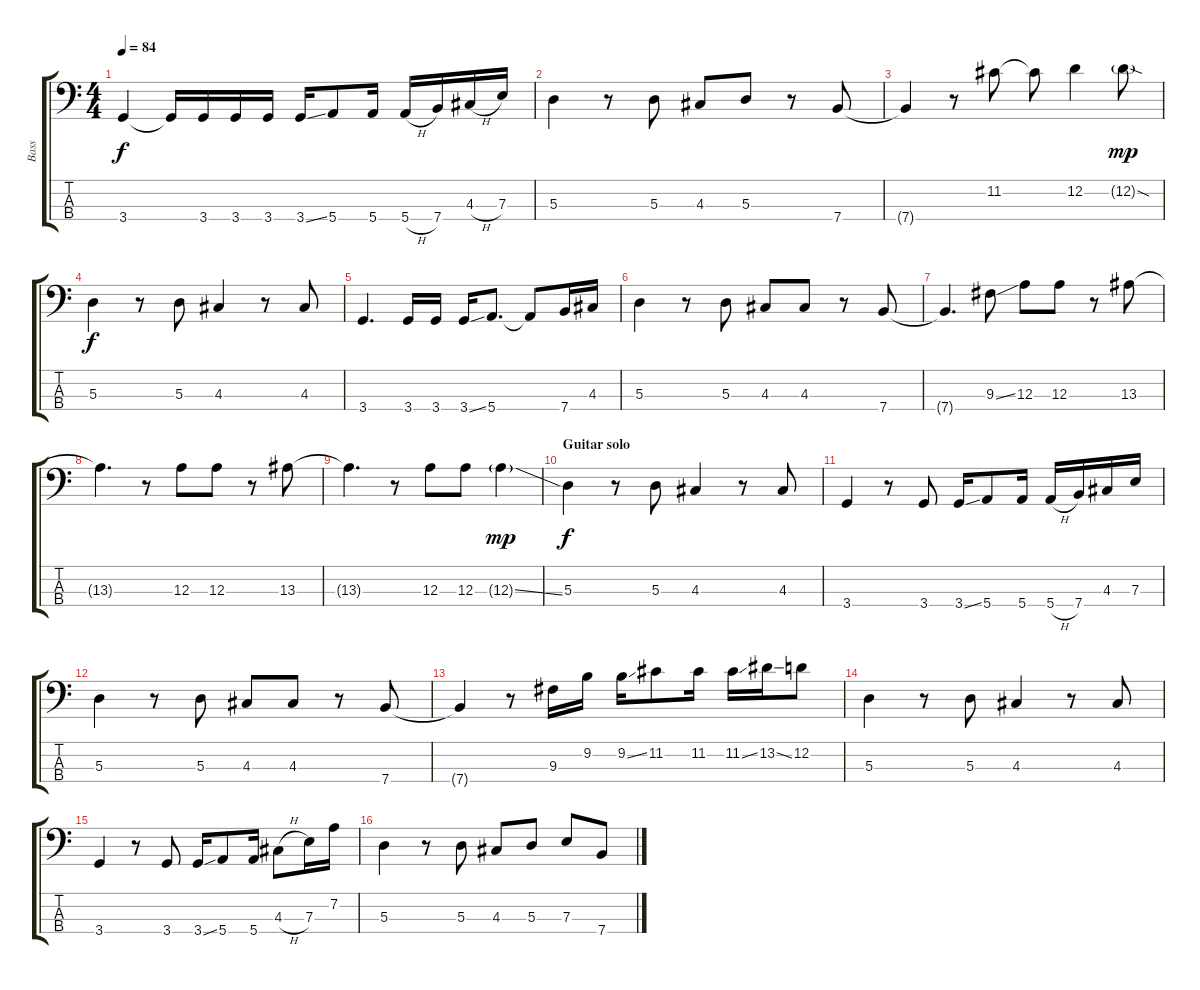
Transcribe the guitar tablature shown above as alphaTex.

\track ("Bass" "Bass") {instrument electricbassfinger}
\staff {score tabs}
\tuning (G2 D2 A1 E1) {hide}
\ts (4 4)
\tempo 84
\clef f4
\ks c
3.4.4{dy f} 3.4{t}.16 3.4.16 3.4.16 3.4.16 3.4{ss}.16 5.4.8 5.4.16 5.4{h}.16 7.4.16 4.3{h}.16 7.3.16 |
5.3.4 r.8 5.3.8 4.3.8 5.3.8 r.8 7.4.8 |
7.4{t}.4 r.8 11.2.8 11.2{t}.8 12.2.4 12.2{sod g}.8{dy mp} |
5.3.4{dy f} r.8 5.3.8 4.3.4 r.8 4.3.8 |
3.4.4{d} 3.4.16 3.4.16 3.4{ss}.16 5.4.8{d} 5.4{t}.8 7.4.16 4.3.16 |
5.3.4 r.8 5.3.8 4.3.8 4.3.8 r.8 7.4.8 |
7.4{t}.4{d} 9.3{ss}.8 12.3.8 12.3.8 r.8 13.3.8 |
13.3{t}.4{d} r.8 12.3.8 12.3.8 r.8 13.3.8 |
13.3{t}.4{d} r.8 12.3.8 12.3.8 12.3{ss g}.4{dy mp} |
\section ("" "Guitar solo")
5.3.4{dy f} r.8 5.3.8 4.3.4 r.8 4.3.8 |
3.4.4 r.8 3.4.8 3.4{ss}.16 5.4.8 5.4.16 5.4{h}.16 7.4.16 4.3.16 7.3.16 |
5.3.4 r.8 5.3.8 4.3.8 4.3.8 r.8 7.4.8 |
7.4{t}.4 r.8 9.3.16 9.2.16 9.2{ss}.16 11.2.8 11.2.16 11.2{ss}.16 13.2{ss}.16 12.2.8 |
5.3.4 r.8 5.3.8 4.3.4 r.8 4.3.8 |
3.4.4 r.8 3.4.8 3.4{ss}.16 5.4.8 5.4.16 4.3{h}.8 7.3.16 7.2.16 |
5.3.4 r.8 5.3.8 4.3.8 5.3.8 7.3.8 7.4.8
